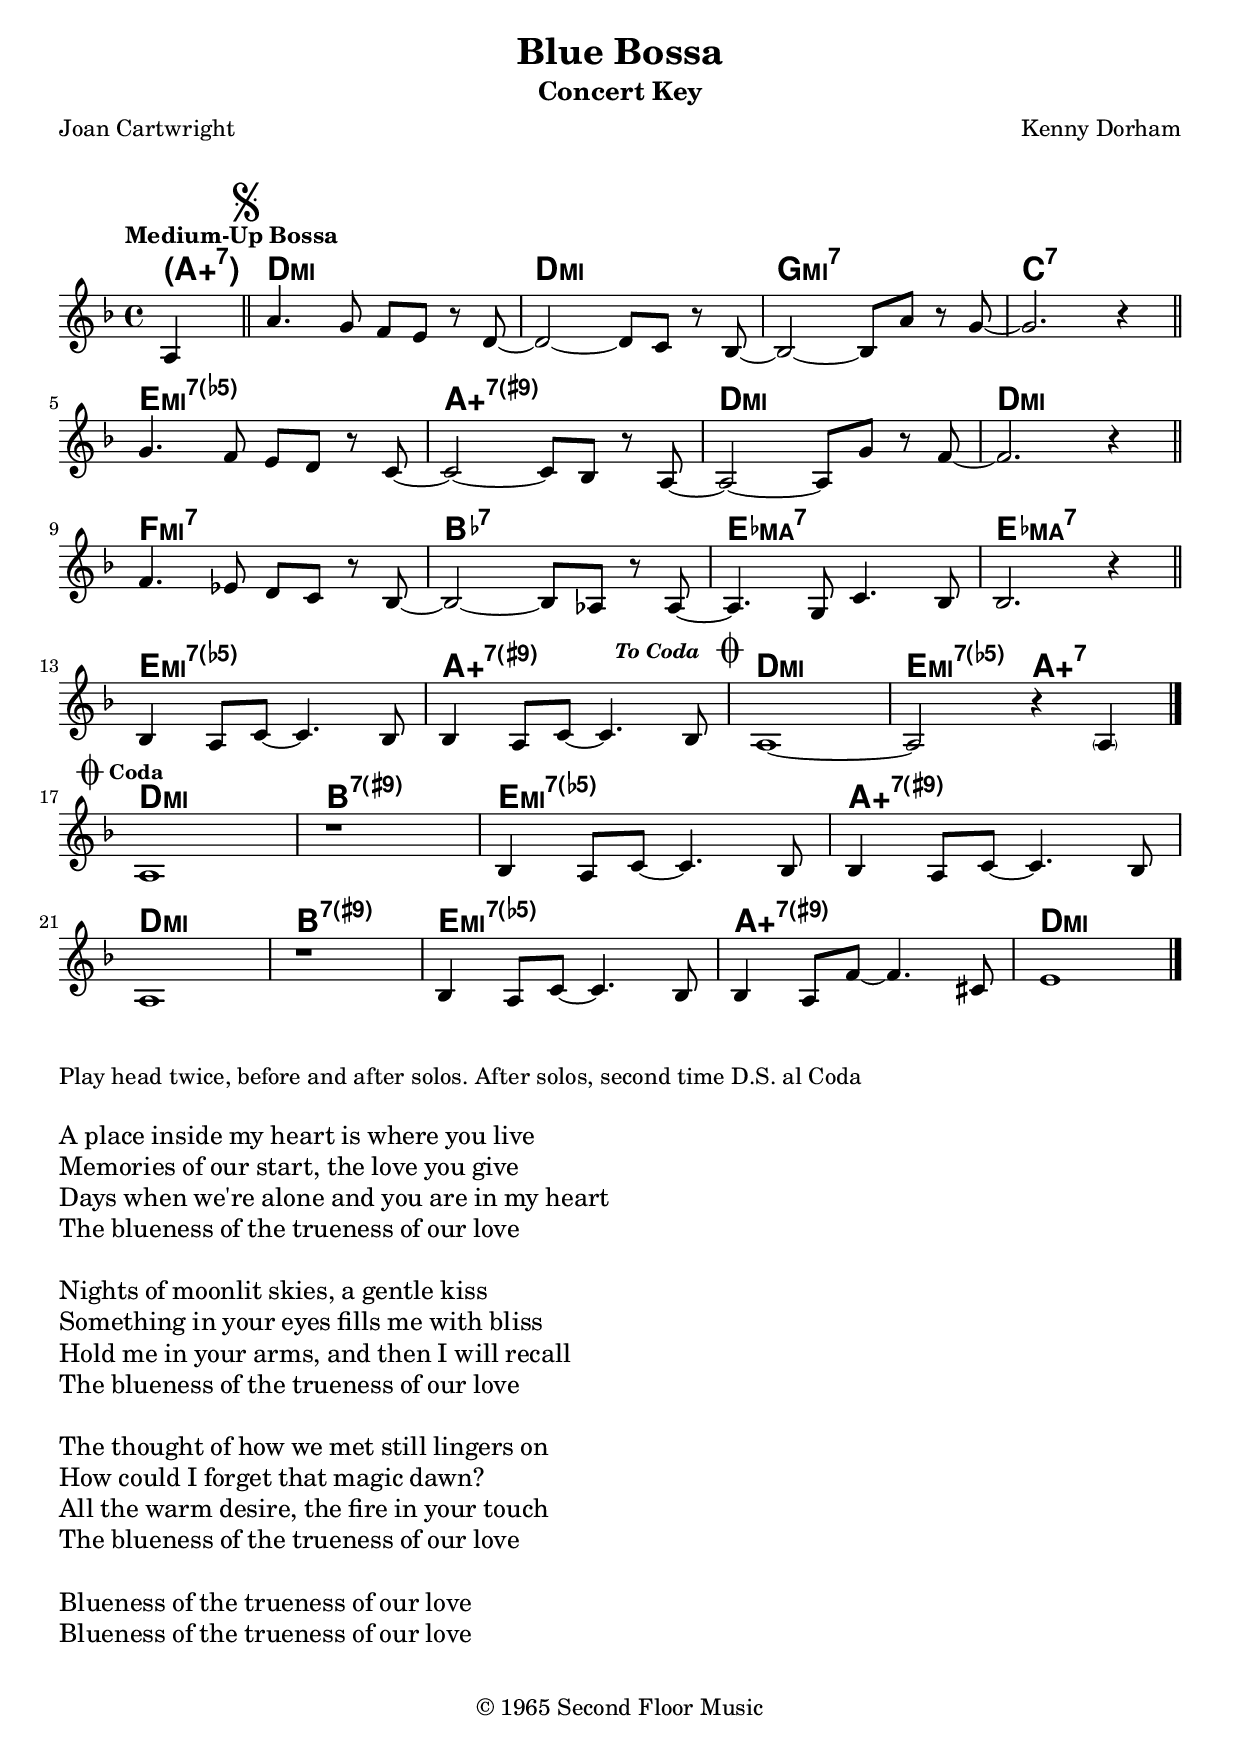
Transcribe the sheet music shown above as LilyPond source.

\version "2.24.0"

\include "english.ly"

instrument = "Concert Key"
whatKey = d,
whatClef = "treble"

%% -*- Mode: LilyPond -*-

\include "lead-sheets.ily"

\header {
  title = "Blue Bossa"
  subtitle = \instrument
  poet = "Joan Cartwright"
  composer = "Kenny Dorham"
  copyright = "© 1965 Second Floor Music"
}

refrainLyrics = \lyricmode {
}

refrainChords = \chordmode {
  \chordInsideParens{ g4:7.5+ }
  c1:m c1:m f1:m7 bf1:7
  d1:m7.5- g1:7.5+.9+ c1:m c1:m
  ef1:m7 af1:7 df1:maj7 df1:maj7
  d1:m7.5- g1:7.5+.9+ c1:m d2:m7.5- g2:7.5+
  
  c1:m a1:7.9+ d1:m7.5- g1:7.5+.9+
  c1:m a1:7.9+ d1:m7.5- g1:7.5+.9+
  c1:m
}

refrainKey = c

refrainMelody = \relative f' {
  \time 4/4
  \key \refrainKey \minor
  \clef \whatClef
  \tempo "Medium-Up Bossa"
  
  \partial 4 g4 |
  \bar "||"
  
  \segnoSign
  g'4. f8 ef8 d8 r8 c8~ | c2~ c8 bf8 r8 af8~ |
  af2~ af8 g'8 r8 f8~ | f2. r4 |
  \bar "||"
  \break
  
  f4. ef8 d8 c8 r8 bf8~ | bf2~ bf8 af8 r8 g8~ |
  g2~ g8 f'8 r8 ef8~ | ef2. r4 |
  \bar "||"
  \break
  
  ef4. df8 c8 bf8 r8 af8~ | af2~ af8 gf8 r8 gf8~ |
  gf4. f8 bf4. af8 | af2. r4 |
  \bar "||"
  \break
  
  af4 g8 bf8~ bf4. af8 | af4 g8 bf8~ bf4. af8 \textToCoda |
  g1~ | g2 r4 \parenthesize g4 |

  \bar "|."
  \break
  
  \textCoda
  g1 | r1 | af4 g8 bf8~ bf4. af8 | af4 g8 bf8~ bf4. af8 |
  \break
  g1 | r1 | af4 g8 bf8~ bf4. af8 | af4 g8 ef'8~ ef4. b8 |
  d1 |
  
  \bar "|."  
}

\include "paper.ily"

\markup {
  % Leave a gap after the header
  \vspace #1
}

\include "refrain.ily"

\markup{ "Play head twice, before and after solos. After solos, second time D.S. al Coda" }

\markup {
  \column {
    \vspace #1
    \line { \large { A place inside my heart is where you live } }
    \line { \large { Memories of our start, the love you give } }
    \line { \large { Days when we're alone and you are in my heart } }
    \line { \large { The blueness of the trueness of our love } }
    \vspace #1
    \line { \large { Nights of moonlit skies, a gentle kiss } }
    \line { \large { Something in your eyes fills me with bliss } }
    \line { \large { Hold me in your arms, and then I will recall } }
    \line { \large { The blueness of the trueness of our love } }
    \vspace #1
    \line { \large { The thought of how we met still lingers on } }
    \line { \large { How could I forget that magic dawn? } }
    \line { \large { All the warm desire, the fire in your touch } }
    \line { \large { The blueness of the trueness of our love } }
    \vspace #1
    \line { \large { Blueness of the trueness of our love } }
    \line { \large { Blueness of the trueness of our love } }
  }
}

